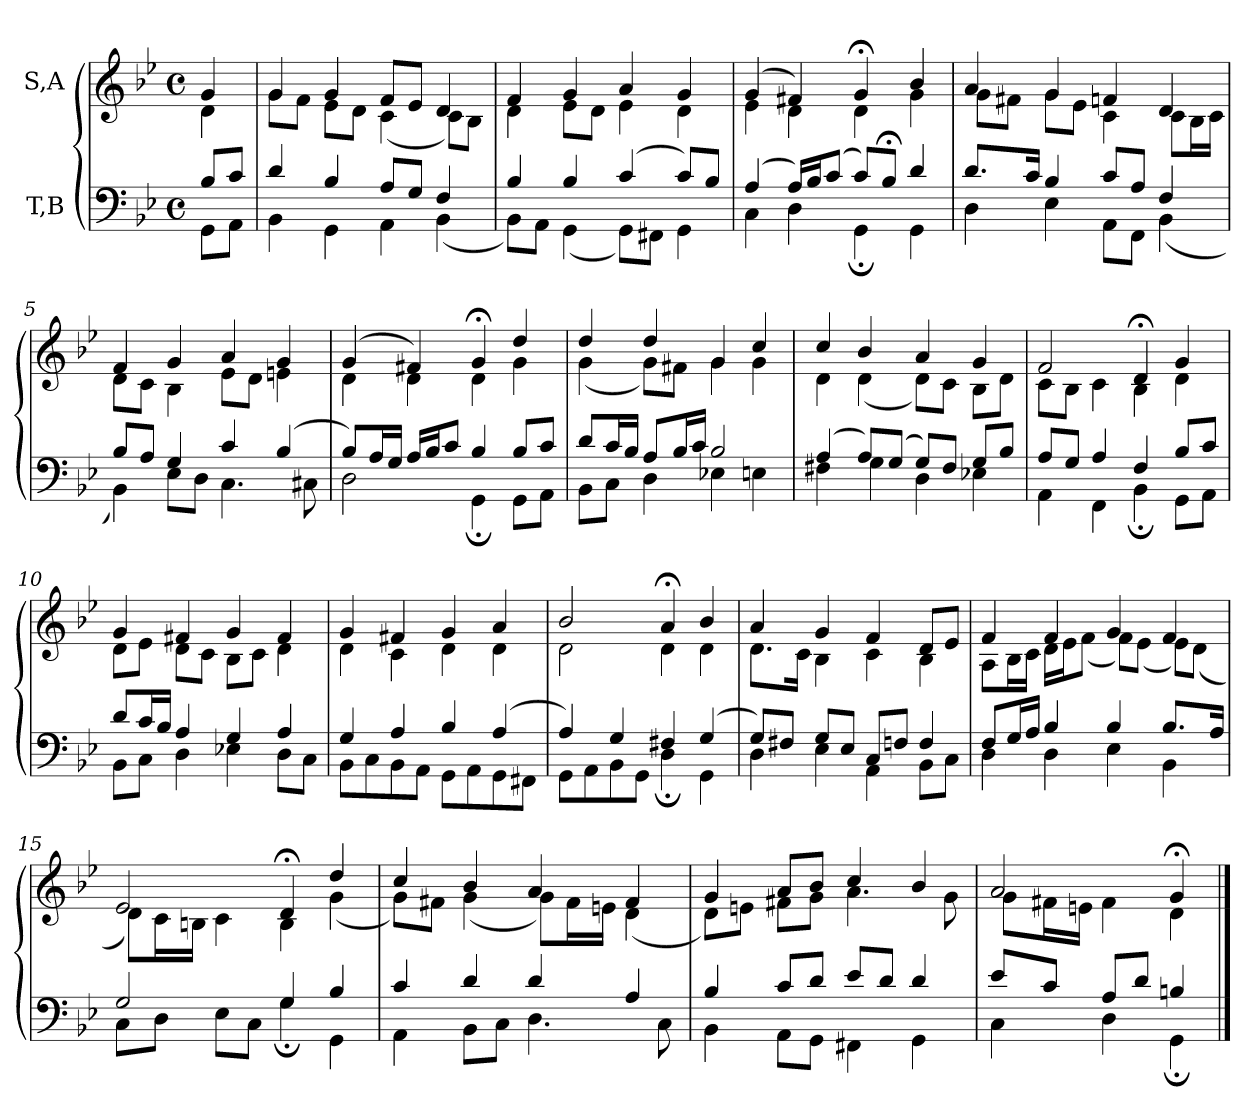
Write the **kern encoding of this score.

**kern	**kern
*part2	*part1
*staff2	*staff1
*I"T,B	*I"S,A
*clefF4	*clefG2
*k[b-e-]	*k[b-e-]
*M4/4	*M4/4
*met(c)	*met(c)
=	=
*^	*^
8B-L	8GGL	4g	4d
8cJ	8AAJ	.	.
=1	=1	=1	=1
4d	4BB-	4g	8gL
.	.	.	8fJ
4B-	4GG	4g	8e-L
.	.	.	8dJ
8AL	4AA	8fL	(<4c
8GJ	.	8e-J	.
4F	(<4BB-	4d	8cL)
.	.	.	8B-J
=2	=2	=2	=2
4B-	8BB-L)	4f	4d
.	8AAJ	.	.
4B-	(<4GG	4g	8e-L
.	.	.	8dJ
(>4c	8GGL)	4a	4e-
.	8FF#XJ	.	.
8cL)	4GG	4g	4d
8B-J	.	.	.
=3	=3	=3	=3
(>4A	4C	(>4g	4e-
16ALL)	4D	4f#X)	4d
16B-J	.	.	.
(>8cJ	.	.	.
8cL)	4GG;	4g;<	4d
8B-;<J	.	.	.
4d	4GG	4b-	4g
=4	=4	=4	=4
8.dL	4D	4a	8gL
.	.	.	8f#XJ
16cJk	.	.	.
4B-	4E-	4g	8gL
.	.	.	8e-J
8cL	8AAL	4fn	4c
8AJ	8FFJ	.	.
4F	(<4BB-	4d	8cL
.	.	.	16B-L
.	.	.	16cJJ
=5	=5	=5	=5
8B-L	4BB-)	4f	8dL
8AJ	.	.	8cJ
4G	8E-L	4g	4B-
.	8DJ	.	.
4c	4.C	4a	8e-L
.	.	.	8dJ
(>4B-	.	4g	4en
.	8C#X	.	.
=6	=6	=6	=6
8B-L)	2D	(>4g	4d
16AL	.	.	.
16GJJ	.	.	.
16ALL	.	4f#X)	4d
16B-J	.	.	.
8cJ	.	.	.
4B-	4GG;	4g;<	4d
8B-L	8GGL	4dd	4g
8cJ	8AAJ	.	.
=7	=7	=7	=7
8dL	8BB-L	4dd	(<4g
16cL	8CJ	.	.
16B-JJ	.	.	.
8AL	4D	4dd	8gL)
16B-L	.	.	8f#XJ
16cJJ	.	.	.
2B-	4E-X	4g	4g
.	4En	4cc	4g
=8	=8	=8	=8
(>4A	4F#X	4cc	4d
8AL)	4G	4b-	(<4d
(>8GJ	.	.	.
8GL)	4D	4a	8dL)
8F#J	.	.	8cJ
8GL	4E-X	4g	8B-L
8B-J	.	.	8dJ
=9	=9	=9	=9
8AL	4AA	2f	8cL
8GJ	.	.	8B-J
4A	4FF	.	4c
4F	4BB-;	4d;<	4B-
8B-L	8GGL	4g	4d
8cJ	8AAJ	.	.
=10	=10	=10	=10
8dL	8BB-L	4g	8dL
16cL	8CJ	.	8e-J
16B-JJ	.	.	.
4A	4D	4f#X	8dL
.	.	.	8cJ
4G	4E-X	4g	8B-L
.	.	.	8cJ
4A	8DL	4f#	4d
.	8CJ	.	.
=11	=11	=11	=11
4G	8BB-L	4g	4d
.	8C	.	.
4A	8BB-	4f#X	4c
.	8AAJ	.	.
4B-	8GGL	4g	4d
.	8AA	.	.
(>4A	8GG	4a	4d
.	8FF#XJ	.	.
=12	=12	=12	=12
4A)	8GGL	2b-	2d
.	8AA	.	.
4G	8BB-	.	.
.	8GGJ	.	.
4F#X	4D;	4a;<	4d
(>4G	4GG	4b-	4d
=13	=13	=13	=13
8GL)	4D	4a	8.dL
8F#XJ	.	.	.
.	.	.	16cJk
8GL	4E-	4g	4B-
8E-J	.	.	.
8CL	4AA	4f	4c
8FnJ	.	.	.
4F	8BB-L	8dL	4B-
.	8CJ	8e-J	.
=14	=14	=14	=14
8FL	4D	4f	8AL
16GL	.	.	16B-L
16AJJ	.	.	16cJJ
4B-	4D	4f	16dLL
.	.	.	16e-J
.	.	.	(<8fJ
4B-	4E-	4g	8fL)
.	.	.	(<8e-J
8.B-L	4BB-	4f	8e-L)
.	.	.	(<8dJ
16AJk	.	.	.
=15	=15	=15	=15
2G	8CL	2e-	8dL)
.	8DJ	.	16cL
.	.	.	16BnJJ
.	8E-L	.	4c
.	8CJ	.	.
4G	4G;	4d;<	4B
4B-	4GG	4dd	(<4g
=16	=16	=16	=16
4c	4AA	4cc	8gL)
.	.	.	8f#XJ
4d	8BB-L	4b-	(<4g
.	8CJ	.	.
4d	4.D	4a	8gL)
.	.	.	16f#L
.	.	.	16enJJ
4A	.	4f#	(<4d
.	8C	.	.
=17	=17	=17	=17
4B-	4BB-	4g	8dL)
.	.	.	8enJ
8cL	8AAL	8aL	8f#XL
8dJ	8GGJ	8b-J	8gJ
8e-L	4FF#X	4cc	4.a
8dJ	.	.	.
4d	4GG	4b-	.
.	.	.	8g
=1686	=1686	=1686	=1686
8e-L	4C	2a	8gL
8cJ	.	.	16f#XL
.	.	.	16enJJ
8AL	4D	.	4f#
8dJ	.	.	.
4Bn	4GG;	4g;<	4d
*v	*v	*	*
*	*v	*v
==	==
*-	*-
